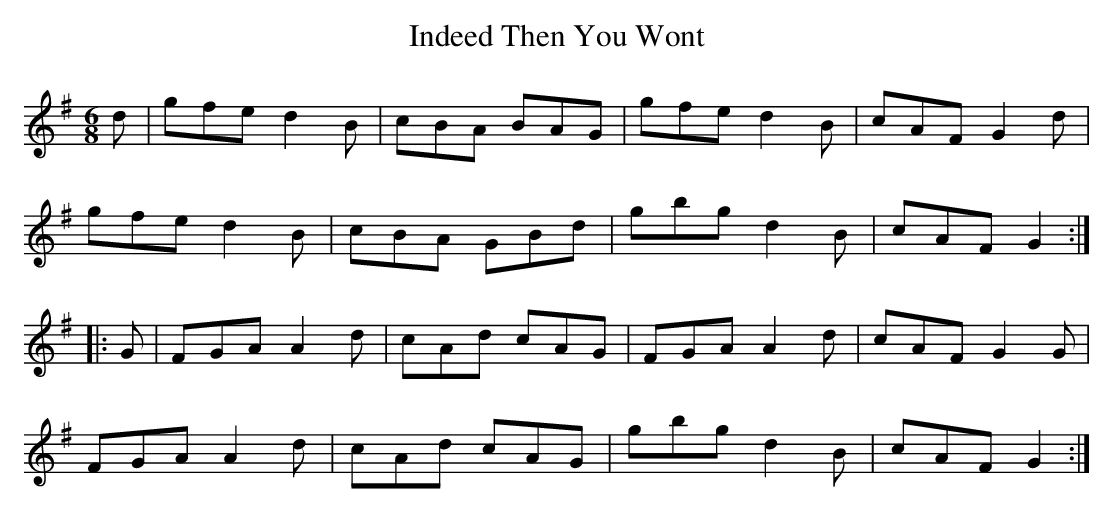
X:1
T: Indeed Then You Wont
M:6/8
L:1/8
K:G
   d | gfe d2 B | cBA BAG | gfe d2 B | cAF G2 d |
       gfe d2 B | cBA GBd | gbg d2 B | cAF G2  :|
|: G | FGA A2 d | cAd cAG | FGA A2 d | cAF G2 G |
       FGA A2 d | cAd cAG | gbg d2 B | cAF G2  :|
